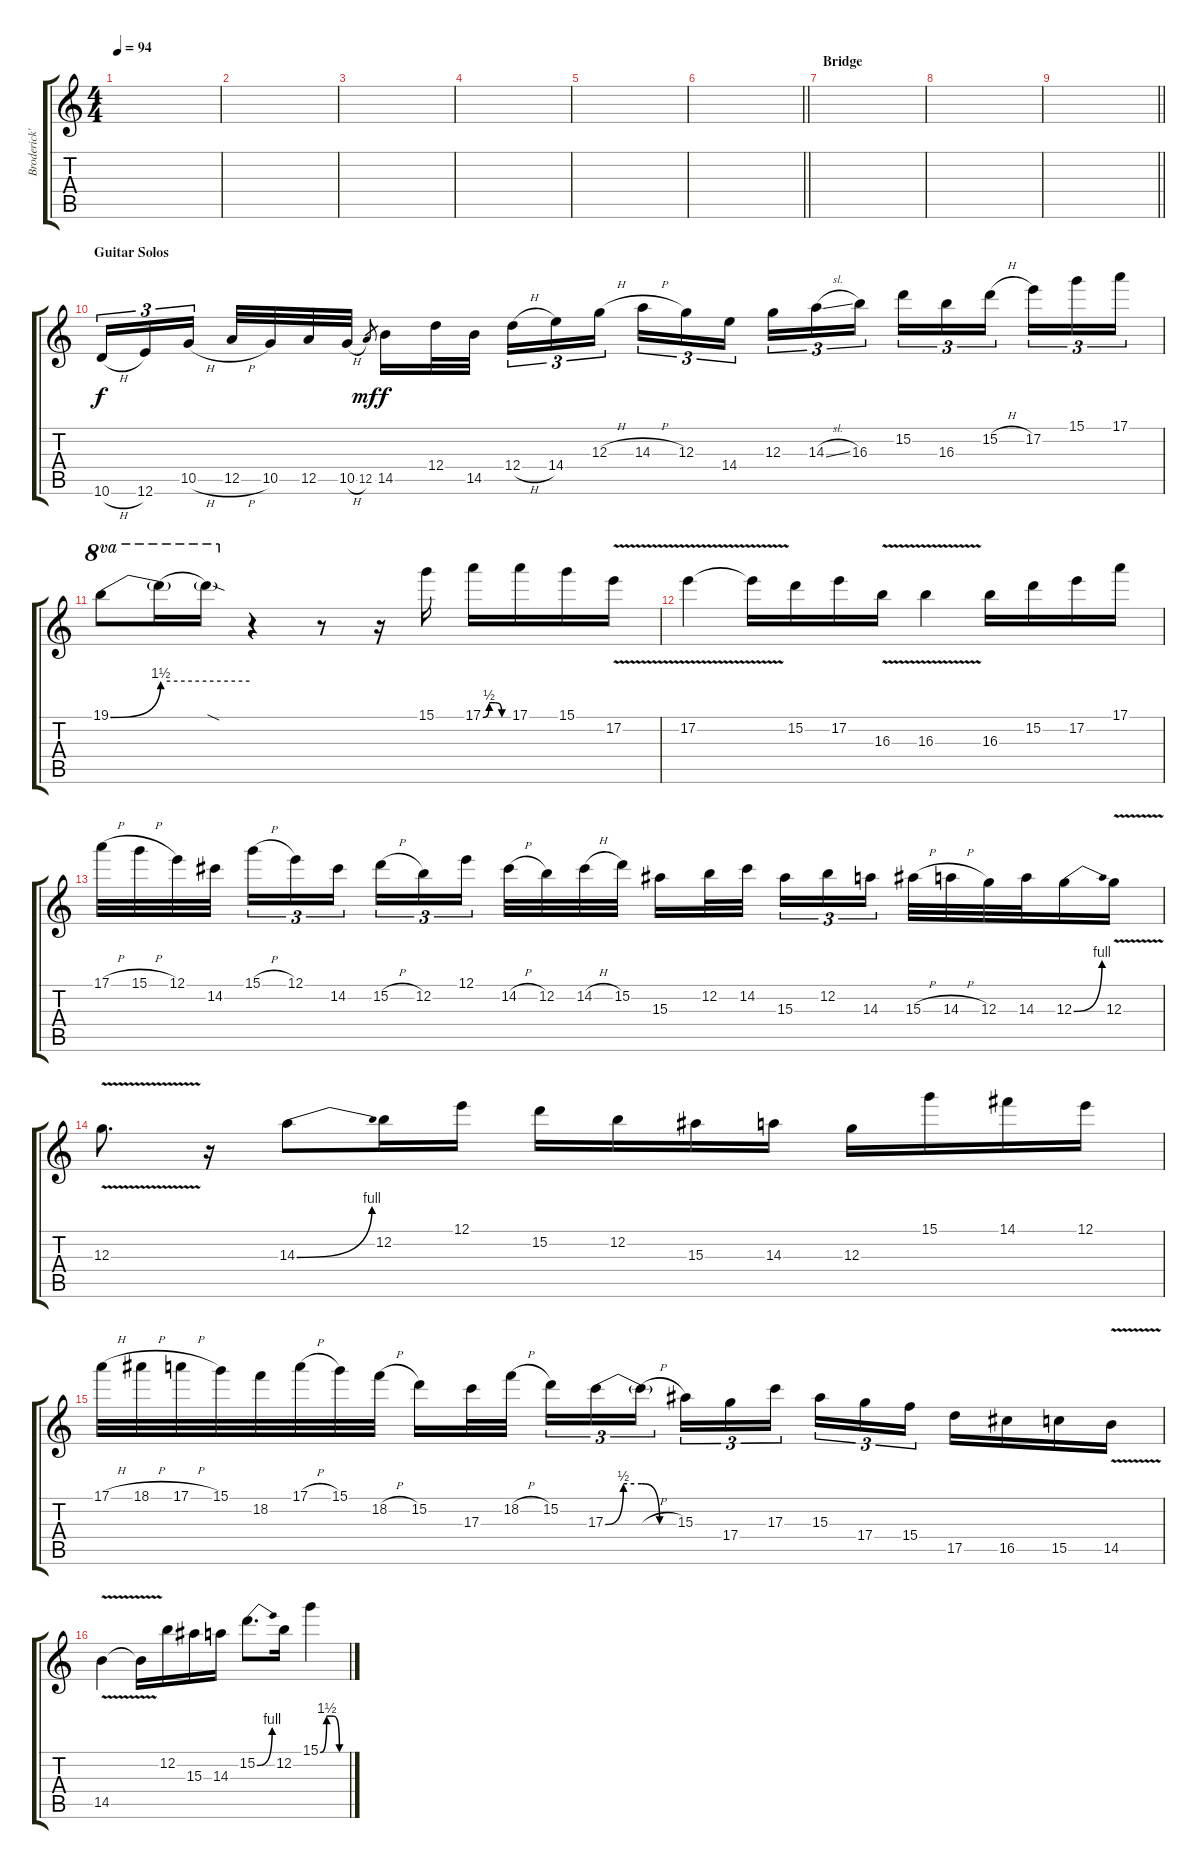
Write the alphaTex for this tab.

\track ("Broderick's Solo" "Broderick'") {instrument overdrivenguitar}
\staff {score tabs}
\tuning (E4 B3 G3 D3 A2 E2) {hide}
\ts (4 4)
\tempo 94
\clef g2
\ks c
|
|
|
|
|
\barLineRight lightlight
|
\section ("" "Bridge")
|
|
\barLineRight lightlight
|
\section ("" "Guitar Solos")
10.6{h}.16{tu (3 2)} 12.6.16{tu (3 2)} 10.5{h}.16{tu (3 2) beam splitsecondary} 12.5{h}.32 10.5.32 12.5.32 10.5{h}.32 12.5.8{gr dy mf} 14.5.16{dy f} 12.4.32 14.5.32{beam splitsecondary} 12.4{h}.16{tu (3 2)} 14.4.16{tu (3 2)} 12.3{h}.16{tu (3 2)} 14.3{h}.16{tu (3 2)} 12.3.16{tu (3 2)} 14.4.16{tu (3 2) beam splitsecondary} 12.3.16{tu (3 2)} 14.3{sl}.16{tu (3 2)} 16.3.16{tu (3 2)} 15.2.16{tu (3 2)} 16.3.16{tu (3 2)} 15.2{h}.16{tu (3 2) beam splitsecondary} 17.2.16{tu (3 2)} 15.1.16{tu (3 2)} 17.1.16{tu (3 2)} |
19.1{be (bend 0 0 60 6)}.8{ot 8va} 19.1{be (hold 0 6 60 6) t}.16{ot 8va} 19.1{sod t}.16{ot 8va} r.4 r.8 r.16 15.1.16 17.1{be (custom 0 0 15 2 30 2 45 0 60 0)}.16 17.1.16 15.1.16 17.2{v}.16 |
17.2{v}.4 17.2{v t}.16 15.2.16 17.2.16 16.3{v}.16 16.3{v}.4 16.3.16 15.2.16 17.2.16 17.1.16 |
17.1{h}.32 15.1{h}.32 12.1.32 14.2.32{beam splitsecondary} 15.1{h}.16{tu (3 2)} 12.1.16{tu (3 2)} 14.2.16{tu (3 2)} 15.2{h}.16{tu (3 2)} 12.2.16{tu (3 2)} 12.1.16{tu (3 2) beam splitsecondary} 14.2{h}.32 12.2.32 14.2{h}.32 15.2.32 15.3.16 12.2.32 14.2.32{beam splitsecondary} 15.3.16{tu (3 2)} 12.2.16{tu (3 2)} 14.3.16{tu (3 2)} 15.3{h}.32 14.3{h}.32 12.3.32 14.3.32 12.3{be (bend 0 0 60 4)}.16 12.3{v}.16 |
12.3{v}.8{d} r.16 14.3{be (bend 0 0 60 4)}.8 12.2.16 12.1.16 15.2.16 12.2.16 15.3.16 14.3.16 12.3.16 15.1.16 14.1.16 12.1.16 |
17.1{h}.32 18.1{h}.32 17.1{h}.32 15.1.32 18.2.32 17.1{h}.32 15.1.32 18.2{h}.32 15.2.16 17.3.32 18.2{h}.32{beam splitsecondary} 15.2.16{tu (3 2)} 17.3{be (custom 0 0 15 2 30 2 45 0 60 0)}.16{tu (3 2)} 17.3{h t}.16{tu (3 2)} 15.3.16{tu (3 2)} 17.4.16{tu (3 2)} 17.3.16{tu (3 2) beam splitsecondary} 15.3.16{tu (3 2)} 17.4.16{tu (3 2)} 15.4.16{tu (3 2)} 17.5.16 16.5.16 15.5.16 14.5{v}.16 |
14.5{v}.4 14.5{v t}.16 12.2.16 15.3.16 14.3.16 15.2{be (bend 0 0 60 4)}.8{d} 12.2.16 15.1{be (custom 0 0 15 6 30 6 45 0 60 0)}.4
